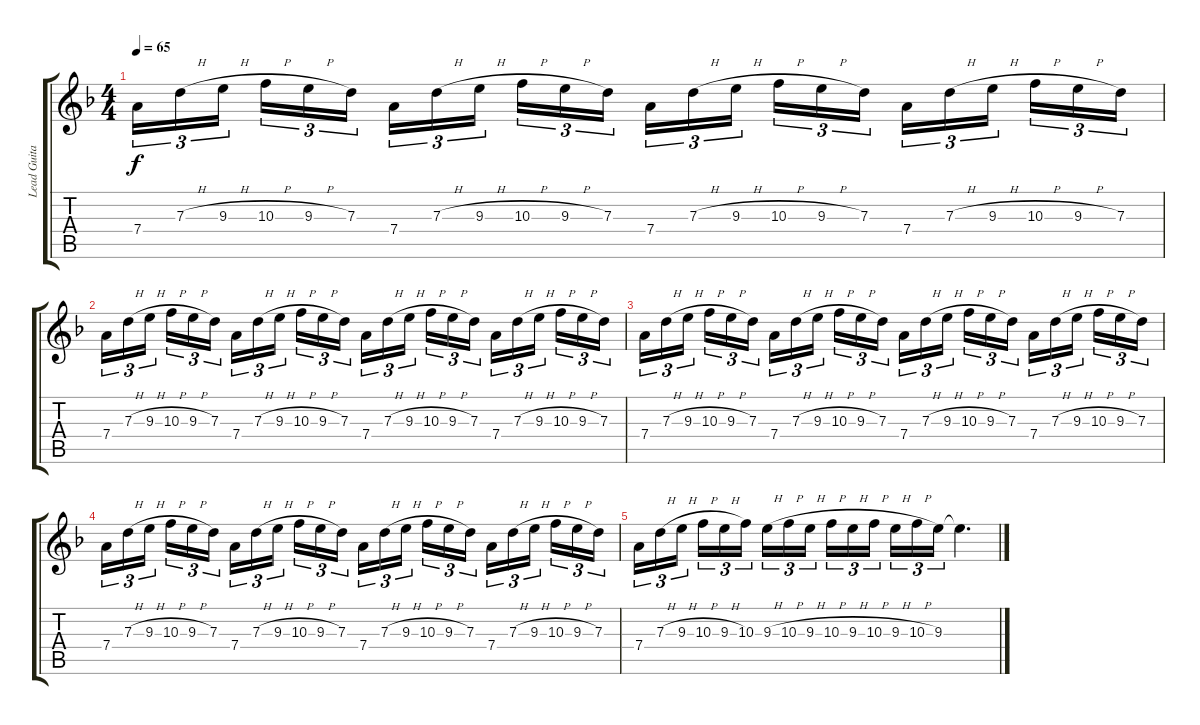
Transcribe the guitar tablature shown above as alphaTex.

\track ("Lead Guitar" "Lead Guita") {instrument distortionguitar}
\staff {score tabs}
\tuning (E4 B3 G3 D3 A2 D2) {hide}
\ts (4 4)
\tempo 65
\clef g2
\ks f
7.4.16{tu (3 2) dy f} 7.3{h}.16{tu (3 2)} 9.3{h}.16{tu (3 2) beam splitsecondary} 10.3{h}.16{tu (3 2)} 9.3{h}.16{tu (3 2)} 7.3.16{tu (3 2)} 7.4.16{tu (3 2)} 7.3{h}.16{tu (3 2)} 9.3{h}.16{tu (3 2) beam splitsecondary} 10.3{h}.16{tu (3 2)} 9.3{h}.16{tu (3 2)} 7.3.16{tu (3 2)} 7.4.16{tu (3 2)} 7.3{h}.16{tu (3 2)} 9.3{h}.16{tu (3 2) beam splitsecondary} 10.3{h}.16{tu (3 2)} 9.3{h}.16{tu (3 2)} 7.3.16{tu (3 2)} 7.4.16{tu (3 2)} 7.3{h}.16{tu (3 2)} 9.3{h}.16{tu (3 2) beam splitsecondary} 10.3{h}.16{tu (3 2)} 9.3{h}.16{tu (3 2)} 7.3.16{tu (3 2)} |
7.4.16{tu (3 2) volume 5} 7.3{h}.16{tu (3 2)} 9.3{h}.16{tu (3 2) beam splitsecondary} 10.3{h}.16{tu (3 2)} 9.3{h}.16{tu (3 2)} 7.3.16{tu (3 2)} 7.4.16{tu (3 2)} 7.3{h}.16{tu (3 2)} 9.3{h}.16{tu (3 2) beam splitsecondary} 10.3{h}.16{tu (3 2)} 9.3{h}.16{tu (3 2)} 7.3.16{tu (3 2)} 7.4.16{tu (3 2)} 7.3{h}.16{tu (3 2)} 9.3{h}.16{tu (3 2) beam splitsecondary} 10.3{h}.16{tu (3 2)} 9.3{h}.16{tu (3 2)} 7.3.16{tu (3 2)} 7.4.16{tu (3 2)} 7.3{h}.16{tu (3 2)} 9.3{h}.16{tu (3 2) beam splitsecondary} 10.3{h}.16{tu (3 2)} 9.3{h}.16{tu (3 2)} 7.3.16{tu (3 2)} |
7.4.16{tu (3 2)} 7.3{h}.16{tu (3 2)} 9.3{h}.16{tu (3 2) beam splitsecondary} 10.3{h}.16{tu (3 2)} 9.3{h}.16{tu (3 2)} 7.3.16{tu (3 2)} 7.4.16{tu (3 2)} 7.3{h}.16{tu (3 2)} 9.3{h}.16{tu (3 2) beam splitsecondary} 10.3{h}.16{tu (3 2)} 9.3{h}.16{tu (3 2)} 7.3.16{tu (3 2)} 7.4.16{tu (3 2)} 7.3{h}.16{tu (3 2)} 9.3{h}.16{tu (3 2) beam splitsecondary} 10.3{h}.16{tu (3 2)} 9.3{h}.16{tu (3 2)} 7.3.16{tu (3 2)} 7.4.16{tu (3 2)} 7.3{h}.16{tu (3 2)} 9.3{h}.16{tu (3 2) beam splitsecondary} 10.3{h}.16{tu (3 2)} 9.3{h}.16{tu (3 2)} 7.3.16{tu (3 2)} |
7.4.16{tu (3 2)} 7.3{h}.16{tu (3 2)} 9.3{h}.16{tu (3 2) beam splitsecondary} 10.3{h}.16{tu (3 2)} 9.3{h}.16{tu (3 2)} 7.3.16{tu (3 2)} 7.4.16{tu (3 2)} 7.3{h}.16{tu (3 2)} 9.3{h}.16{tu (3 2) beam splitsecondary} 10.3{h}.16{tu (3 2)} 9.3{h}.16{tu (3 2)} 7.3.16{tu (3 2)} 7.4.16{tu (3 2)} 7.3{h}.16{tu (3 2)} 9.3{h}.16{tu (3 2) beam splitsecondary} 10.3{h}.16{tu (3 2)} 9.3{h}.16{tu (3 2)} 7.3.16{tu (3 2)} 7.4.16{tu (3 2)} 7.3{h}.16{tu (3 2)} 9.3{h}.16{tu (3 2) beam splitsecondary} 10.3{h}.16{tu (3 2)} 9.3{h}.16{tu (3 2)} 7.3.16{tu (3 2)} |
7.4.16{tu (3 2)} 7.3{h}.16{tu (3 2)} 9.3{h}.16{tu (3 2) beam splitsecondary} 10.3{h}.16{tu (3 2)} 9.3{h}.16{tu (3 2)} 10.3.16{tu (3 2)} 9.3{h}.16{tu (3 2)} 10.3{h}.16{tu (3 2)} 9.3{h}.16{tu (3 2) beam splitsecondary} 10.3{h}.16{tu (3 2)} 9.3{h}.16{tu (3 2)} 10.3{h}.16{tu (3 2)} 9.3{h}.16{tu (3 2)} 10.3{h}.16{tu (3 2)} 9.3.16{tu (3 2)} 9.3{t}.4{d}
